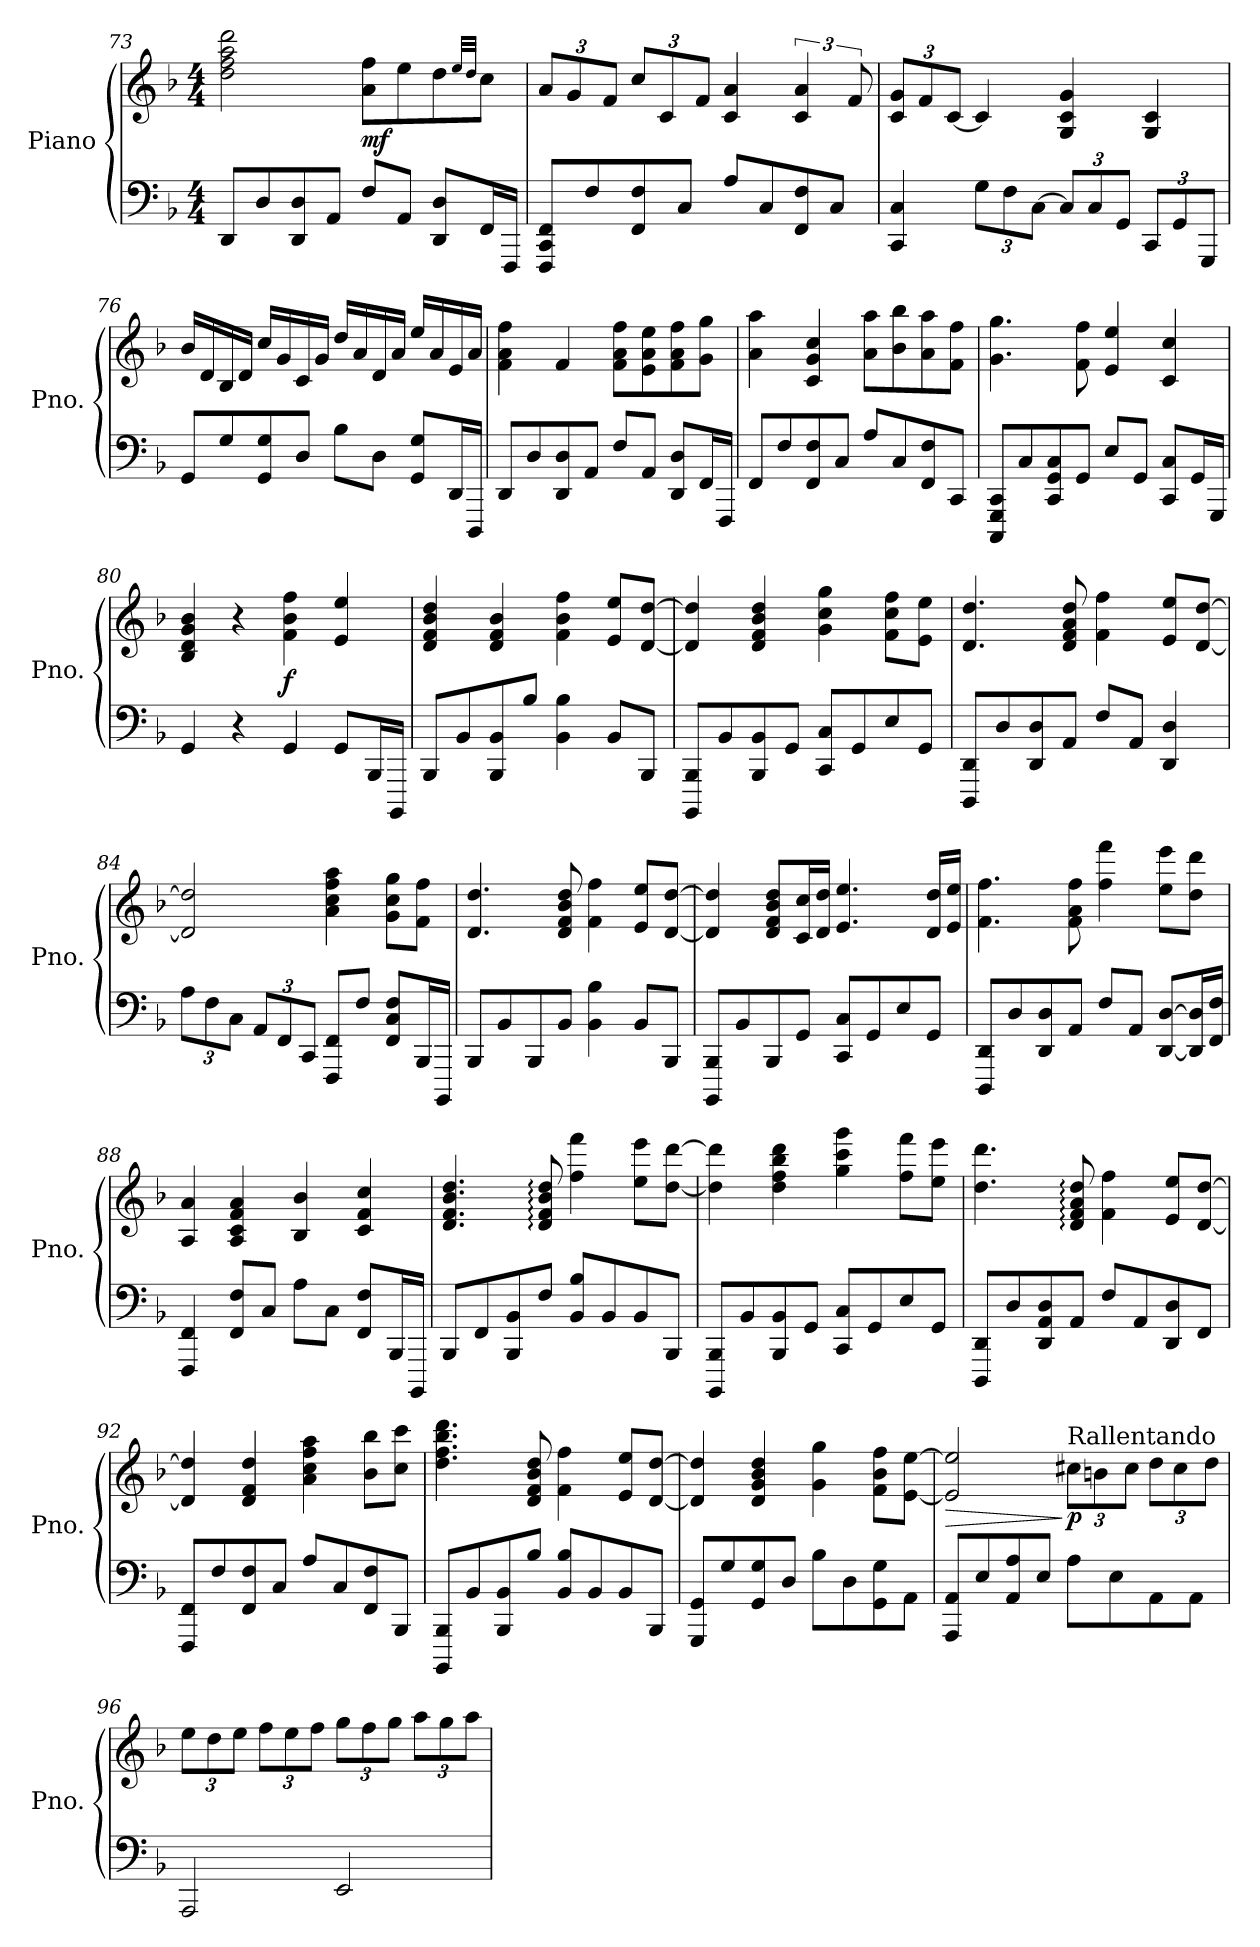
**kern	**kern	**dynam
*part1	*part1	*part1
*staff2	*staff1	*staff1/2
*I"Piano	*	*
*I'Pno.	*	*
!!LO:LB:g=z
*clefF4	*clefG2	*
*k[b-]	*k[b-]	*
*M4/4	*M4/4	*
=73	=73	=73
8DD/L	2dd\ 2ff\ 2aa\ 2ddd\	.
8D/	.	.
8DD/ 8D/	.	.
8AA/J	.	.
!	!	!LO:DY:b
8F/L	8a\ 8ff\L	mf
8AA/J	8ee\	.
8DD/ 8D/L	8dd\	.
.	32qee/LLL	.
.	32qdd/JJJ	.
16FF/L	8cc\J	.
16FFF/JJ	.	.
=74	=74	=74
*	*Xbrackettup	*
8FFF/ 8CC/ 8FF/L	12a/L	.
.	12g/	.
8F/	.	.
.	12f/J	.
8FF/ 8F/	12cc/L	.
.	12c/	.
8C/J	.	.
.	12f/J	.
8A/L	4c/ 4a/	.
8C/	.	.
*	*brackettup	*
8FF/ 8F/	6c/ 6a/	.
8C/J	.	.
.	12f/	.
=75	=75	=75
*	*Xbrackettup	*
4CC/ 4C/	12c/ 12g/L	.
.	12f/	.
.	[12c/J	.
*Xbrackettup	*	*
12G\L	4c/]	.
12F\	.	.
[12C\J	.	.
12C/L]	4G/ 4c/ 4g/	.
12C/	.	.
12GG/J	.	.
12CC/L	4G/ 4c/	.
12GG/	.	.
12GGG/J	.	.
!!LO:LB:g=z
=76	=76	=76
8GG/L	16b-/LL	.
.	16d/	.
8G/	16B-/	.
.	16d/JJ	.
8GG/ 8G/	16cc/LL	.
.	16g/	.
8D/J	16c/	.
.	16g/JJ	.
8B-\L	16dd/LL	.
.	16a/	.
8D\J	16d/	.
.	16a/JJ	.
8GG/ 8G/L	16ee/LL	.
.	16a/	.
16DD/L	16e/	.
16DDD/JJ	16a/JJ	.
=77	=77	=77
8DD/L	4f\ 4a\ 4ff\	.
8D/	.	.
8DD/ 8D/	4f/	.
8AA/J	.	.
8F/L	8f\ 8a\ 8ff\L	.
8AA/J	8e\ 8a\ 8ee\	.
8DD/ 8D/L	8f\ 8a\ 8ff\	.
16FF/L	8g\ 8gg\J	.
16FFF/JJ	.	.
=78	=78	=78
8FF/L	4a\ 4aa\	.
8F/	.	.
8FF/ 8F/	4c/ 4g/ 4cc/	.
8C/J	.	.
8A/L	8a\ 8aa\L	.
8C/	8b-\ 8bb-\	.
8FF/ 8F/	8a\ 8aa\	.
8CC/J	8f\ 8ff\J	.
=79	=79	=79
8CCC/ 8GGG/ 8CC/L	4.g\ 4.gg\	.
8C/	.	.
8CC/ 8GG/ 8C/	.	.
8GG/J	8f\ 8ff\	.
8E/L	4e/ 4ee/	.
8GG/J	.	.
8CC/ 8C/L	4c/ 4cc/	.
16GG/L	.	.
16GGG/JJ	.	.
!!LO:LB:g=z
=80	=80	=80
4GG/	4B-/ 4d/ 4g/ 4b-/	.
4r	4r	.
!	!	!LO:DY:b
4GG/	4f\ 4b-\ 4ff\	f
8GG/L	4e/ 4ee/	.
16BBB-/L	.	.
16BBBB-/JJ	.	.
=81	=81	=81
8BBB-/L	4d/ 4f/ 4b-/ 4dd/	.
8BB-/	.	.
8BBB-/ 8BB-/	4d/ 4f/ 4b-/	.
8B-/J	.	.
4BB-\ 4B-\	4f\ 4b-\ 4ff\	.
8BB-/L	8e/ 8ee/L	.
8BBB-/J	[8d/ [8dd/J	.
=82	=82	=82
8BBBB-/ 8BBB-/L	4d/] 4dd/]	.
8BB-/	.	.
8BBB-/ 8BB-/	4d/ 4f/ 4b-/ 4dd/	.
8GG/J	.	.
8CC/ 8C/L	4g\ 4cc\ 4gg\	.
8GG/	.	.
8E/	8f\ 8cc\ 8ff\L	.
8GG/J	8e\ 8ee\J	.
=83	=83	=83
8DDD/ 8DD/L	4.d/ 4.dd/	.
8D/	.	.
8DD/ 8D/	.	.
8AA/J	8d/ 8f/ 8a/ 8dd/	.
8F/L	4f\ 4ff\	.
8AA/J	.	.
4DD/ 4D/	8e/ 8ee/L	.
.	[8d/ [8dd/J	.
=84	=84	=84
12A\L	2d/] 2dd/]	.
12F\	.	.
12C\J	.	.
12AA/L	.	.
12FF/	.	.
12CC/J	.	.
8FFF/ 8FF/L	4a\ 4cc\ 4ff\ 4aa\	.
8F/J	.	.
8FF/ 8C/ 8F/L	8g\ 8cc\ 8gg\L	.
16BBB-/L	8f\ 8ff\J	.
16BBBB-/JJ	.	.
!!LO:PB:g=z
=85	=85	=85
8BBB-/L	4.d/ 4.dd/	.
8BB-/	.	.
8BBB-/	.	.
8BB-/J	8d/ 8f/ 8b-/ 8dd/	.
4BB-\ 4B-\	4f\ 4ff\	.
8BB-/L	8e/ 8ee/L	.
8BBB-/J	[8d/ [8dd/J	.
=86	=86	=86
8BBBB-/ 8BBB-/L	4d/] 4dd/]	.
8BB-/	.	.
8BBB-/	8d/ 8f/ 8b-/ 8dd/L	.
8GG/J	16c/ 16cc/L	.
.	16d/ 16dd/JJ	.
8CC/ 8C/L	4.e/ 4.ee/	.
8GG/	.	.
8E/	.	.
8GG/J	16d/ 16dd/LL	.
.	16e/ 16ee/JJ	.
=87	=87	=87
8DDD/ 8DD/L	4.f\ 4.ff\	.
8D/	.	.
8DD/ 8D/	.	.
8AA/J	8f\ 8a\ 8ff\	.
8F/L	4ff\ 4fff\	.
8AA/J	.	.
[8DD/ [8D/L	8ee\ 8eee\L	.
16DD/] 16D/]L	8dd\ 8ddd\J	.
16FF/ 16F/JJ	.	.
=88	=88	=88
4FFF/ 4FF/	4A/ 4a/	.
8FF/ 8F/L	4A/ 4c/ 4f/ 4a/	.
8C/J	.	.
8A\L	4B-/ 4b-/	.
8C\J	.	.
8FF/ 8F/L	4c/ 4f/ 4cc/	.
16BBB-/L	.	.
16BBBB-/JJ	.	.
!!LO:LB:g=z
=89	=89	=89
8BBB-/L	4.d/ 4.f/ 4.b-/ 4.dd/	.
8FF/	.	.
8BBB-/ 8BB-/	.	.
8F/J	8d/: 8f/: 8b-/: 8dd/:	.
8BB-/ 8B-/L	4ff\ 4fff\	.
8BB-/	.	.
8BB-/	8ee\ 8eee\L	.
8BBB-/J	[8dd\ [8ddd\J	.
=90	=90	=90
8BBBB-/ 8BBB-/L	4dd\] 4ddd\]	.
8BB-/	.	.
8BBB-/ 8BB-/	4dd\ 4ff\ 4bb-\ 4ddd\	.
8GG/J	.	.
8CC/ 8C/L	4gg\ 4ccc\ 4ggg\	.
8GG/	.	.
8E/	8ff\ 8fff\L	.
8GG/J	8ee\ 8eee\J	.
=91	=91	=91
8DDD/ 8DD/L	4.dd\ 4.ddd\	.
8D/	.	.
8DD/ 8AA/ 8D/	.	.
8AA/J	8d/: 8f/: 8a/: 8dd/:	.
8F/L	4f\ 4ff\	.
8AA/	.	.
8DD/ 8D/	8e/ 8ee/L	.
8FF/J	[8d/ [8dd/J	.
=92	=92	=92
8FFF/ 8FF/L	4d/] 4dd/]	.
8F/	.	.
8FF/ 8F/	4d/ 4f/ 4dd/	.
8C/J	.	.
8A/L	4a\ 4cc\ 4ff\ 4aa\	.
8C/	.	.
8FF/ 8F/	8b-\ 8bb-\L	.
8BBB-/J	8cc\ 8ccc\J	.
=93	=93	=93
8BBBB-/ 8BBB-/L	4.dd\ 4.ff\ 4.bb-\ 4.ddd\	.
8BB-/	.	.
8BBB-/ 8BB-/	.	.
8B-/J	8d/ 8f/ 8b-/ 8dd/	.
8BB-/ 8B-/L	4f\ 4ff\	.
8BB-/	.	.
8BB-/	8e/ 8ee/L	.
8BBB-/J	[8d/ [8dd/J	.
!!LO:LB:g=z
=94	=94	=94
8GGG/ 8GG/L	4d/] 4dd/]	.
8G/	.	.
8GG/ 8G/	4d/ 4g/ 4b-/ 4dd/	.
8D/J	.	.
8B-\L	4g\ 4gg\	.
8D\	.	.
8GG\ 8G\	8f\ 8b-\ 8ff\L	.
8AA\J	[8e\ [8ee\J	.
=95	=95	=95
!	!	!LO:HP:b
8AAA/ 8AA/L	2e/] 2ee/]	>
8E/	.	.
8AA/ 8A/	.	.
8E/J	.	.
!	!LO:TX:a:t=Rallentando	!
!	!	!LO:DY:n=1:b
8A\L	12cc#X\L	] p
.	12bn\	.
8E\	.	.
.	12cc#\J	.
8AA\	12dd\L	.
.	12cc#\	.
8AA\J	.	.
.	12dd\J	.
=96	=96	=96
2AAA/	12ee\L	.
.	12dd\	.
.	12ee\J	.
.	12ff\L	.
.	12ee\	.
.	12ff\J	.
2EE/	12gg\L	.
.	12ff\	.
.	12gg\J	.
.	12aa\L	.
.	12gg\	.
.	12aa\J	.
=	=	=
*-	*-	*-
